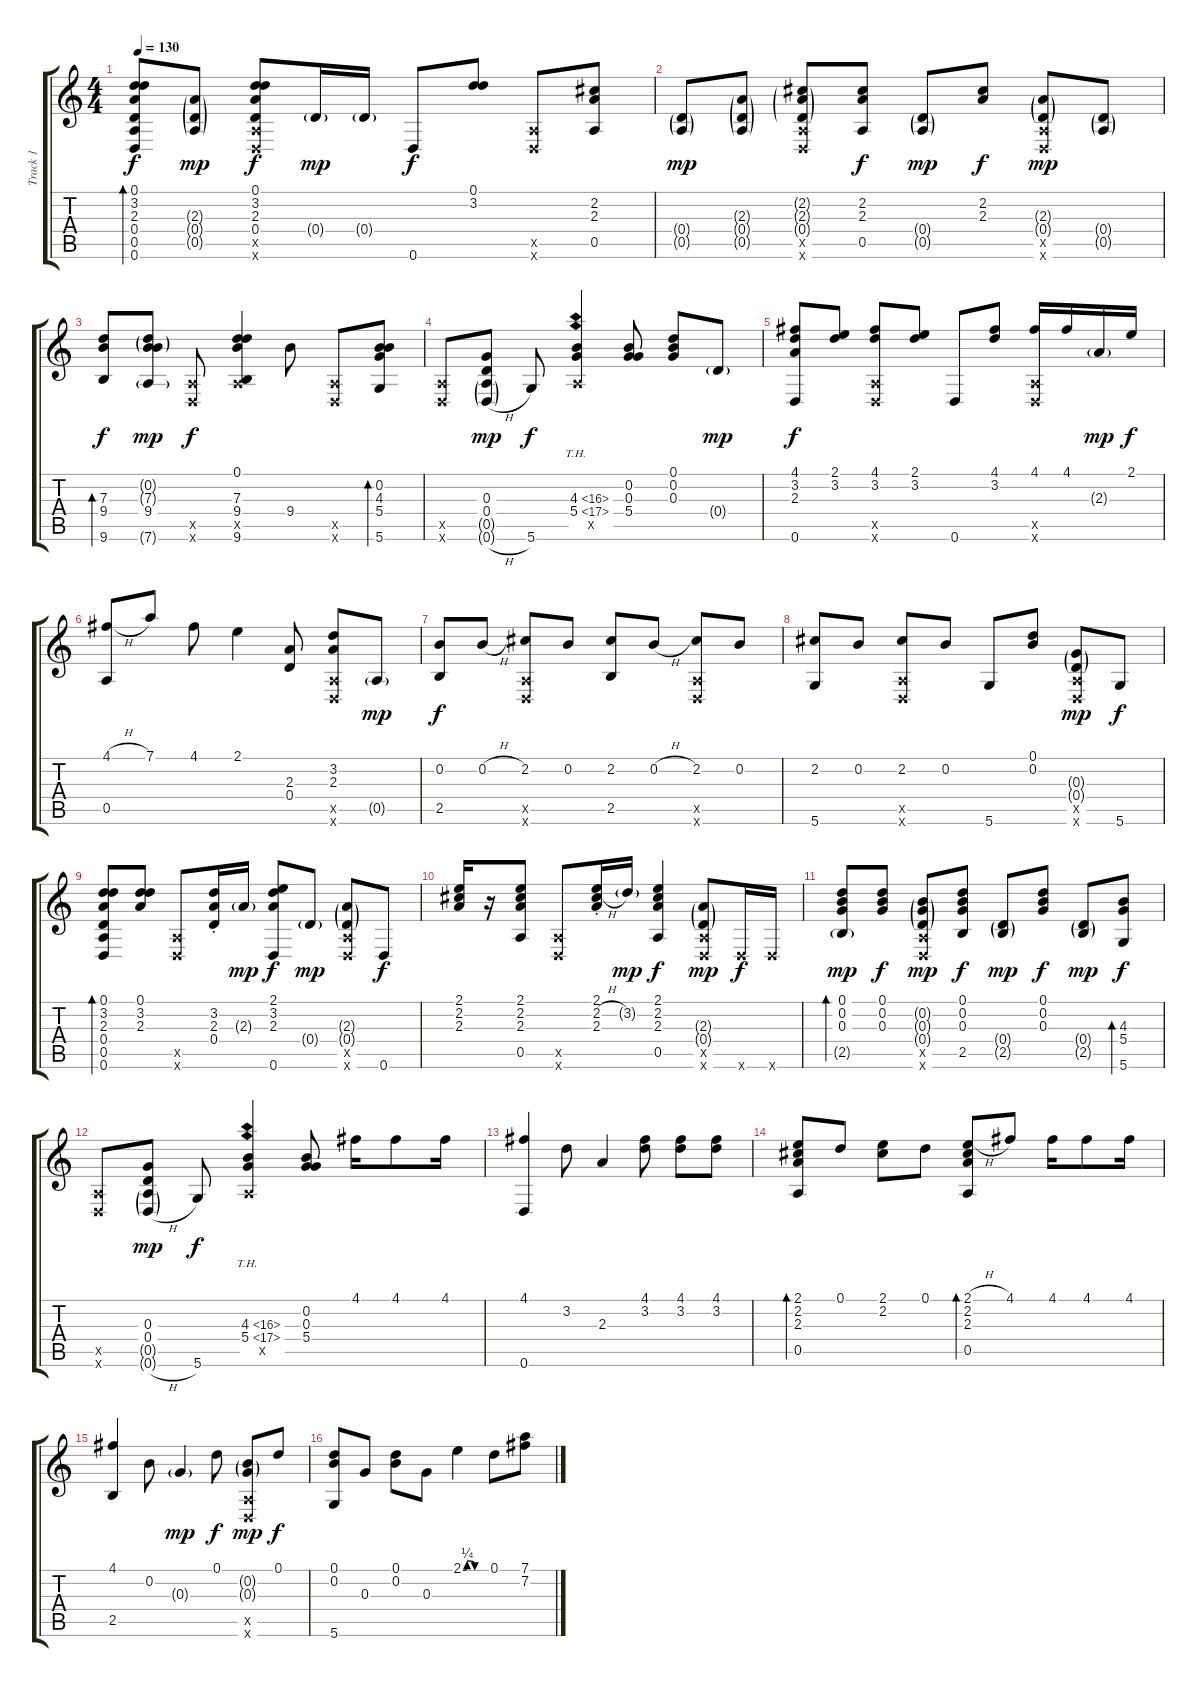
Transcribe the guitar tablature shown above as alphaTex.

\track ("Track 1" "Track 1") {instrument acousticguitarsteel}
\staff {score tabs}
\tuning (D4 B3 G3 D3 A2 D2) {hide}
\ts (4 4)
\tempo 130
\clef g2
\ks c
(0.1 3.2 2.3 0.4 0.5 0.6).8{bd 120 dy f} (2.3{g} 0.4{g} 0.5{g}).8{dy mp} (0.1 3.2 2.3 0.4 0.5{x} 0.6{x}).8{dy f} 0.4{g}.16{dy mp} 0.4{g}.16 0.6.8{dy f} (0.1 3.2).8 (0.5{x} 0.6{x}).8 (2.2 2.3 0.5).8 |
(0.4{g} 0.5{g}).8{dy mp} (2.3{g} 0.4{g} 0.5{g}).8 (2.2{g} 2.3{g} 0.4{g} 0.5{x} 0.6{x}).8 (2.2 2.3 0.5).8{dy f} (0.4{g} 0.5{g}).8{dy mp} (2.2 2.3).8{dy f} (2.3{g} 0.4{g} 0.5{x} 0.6{x}).8{dy mp} (0.4{g} 0.5{g}).8 |
(7.3 9.4 9.6).8{bd 120 dy f} (0.2{g} 7.3{g} 9.4 7.6{g}).8{dy mp} (0.5{x} 0.6{x}).8{dy f} (0.1 7.3 9.4 0.5{x} 9.6).4 9.4.8 (0.5{x} 0.6{x}).8 (0.2 4.3 5.4 5.6).8{bd 60} |
(0.5{x} 0.6{x}).8 (0.3 0.4 0.5{g} 0.6{h g}).8{dy mp} 5.6.8{dy f} (4.3{th 12} 5.4{th 12} 0.5{x}).4 (0.2 0.3 5.4).8 (0.1 0.2 0.3).8 0.4{g}.8{dy mp} |
(4.1 3.2 2.3 0.6).8{dy f} (2.1 3.2).8 (4.1 3.2 0.5{x} 0.6{x}).8 (2.1 3.2).8 0.6.8 (4.1 3.2).8 (4.1 0.5{x} 0.6{x}).16 4.1.16 2.3{g}.16{dy mp} 2.1.16{dy f} |
(4.1{h} 0.5).8 7.1.8 4.1.8 2.1.4 (2.3 0.4).8 (3.2 2.3 0.5{x} 0.6{x}).8 0.5{g}.8{dy mp} |
(0.2 2.5).8{dy f} 0.2{h}.8 (2.2 0.5{x} 0.6{x}).8 0.2.8 (2.2 2.5).8 0.2{h}.8 (2.2 0.5{x} 0.6{x}).8 0.2.8 |
(2.2 5.6).8 0.2.8 (2.2 0.5{x} 0.6{x}).8 0.2.8 5.6.8 (0.1 0.2).8 (0.3{g} 0.4{g} 0.5{x} 0.6{x}).8{dy mp} 5.6.8{dy f} |
(0.1 3.2 2.3 0.4 0.5 0.6).8{bd 120} (0.1 3.2 2.3).8 (0.5{x} 0.6{x}).8 (3.2{st} 2.3 0.4{st}).16 2.3{g}.16{dy mp} (2.1 3.2 2.3 0.6).8{dy f} 0.4{g}.8{dy mp} (2.3{g} 0.4{g} 0.5{x} 0.6{x}).8 0.6.8{dy f} |
(2.1 2.2 2.3).16 r.16 (2.1 2.2 2.3 0.5).8 (0.5{x} 0.6{x}).8 (2.1{st} 2.2{h st} 2.3{st}).16 3.2{g}.16{dy mp} (2.1 2.2 2.3 0.5).4{dy f} (2.3{g} 0.4{g} 0.5{x} 0.6{x}).8{dy mp} 0.6{x}.16{dy f} 0.6{x}.16 |
(0.1 0.2 0.3 2.5{g}).8{bd 120 dy mp} (0.1 0.2 0.3).8{dy f} (0.2{g} 0.3{g} 0.4{g} 0.5{x} 0.6{x}).8{dy mp} (0.1 0.2 0.3 2.5).8{dy f} (0.4{g} 2.5{g}).8{dy mp} (0.1 0.2 0.3).8{dy f} (0.4{g} 2.5{g}).8{dy mp} (4.3 5.4 5.6).8{bd 120 dy f} |
(0.5{x} 0.6{x}).8 (0.3 0.4 0.5{g} 0.6{h g}).8{dy mp} 5.6.8{dy f} (4.3{th 12} 5.4{th 12} 0.5{x}).4 (0.2 0.3 5.4).8 4.1.16 4.1.8 4.1.16 |
(4.1 0.6).4 3.2.8 2.3.4 (4.1 3.2).8 (4.1 3.2).8 (4.1 3.2).8 |
(2.1 2.2 2.3 0.5).8{bd 120} 0.1.8 (2.1 2.2).8 0.1.8 (2.1{h} 2.2 2.3 0.5).8{bd 120} 4.1.8 4.1.16 4.1.8 4.1.16 |
(4.1 2.5).4 0.2.8 0.3{g}.4{dy mp} 0.1.8{dy f} (0.2{g} 0.3{g} 0.5{x} 0.6{x}).8{dy mp} 0.1.8{dy f} |
(0.1 0.2 5.6).8 0.3.8 (0.1 0.2).8 0.3.8 2.1{be (custom 0 0 10 1 20 1 30 0 60 0)}.4 0.1.8 (7.1 7.2).8
